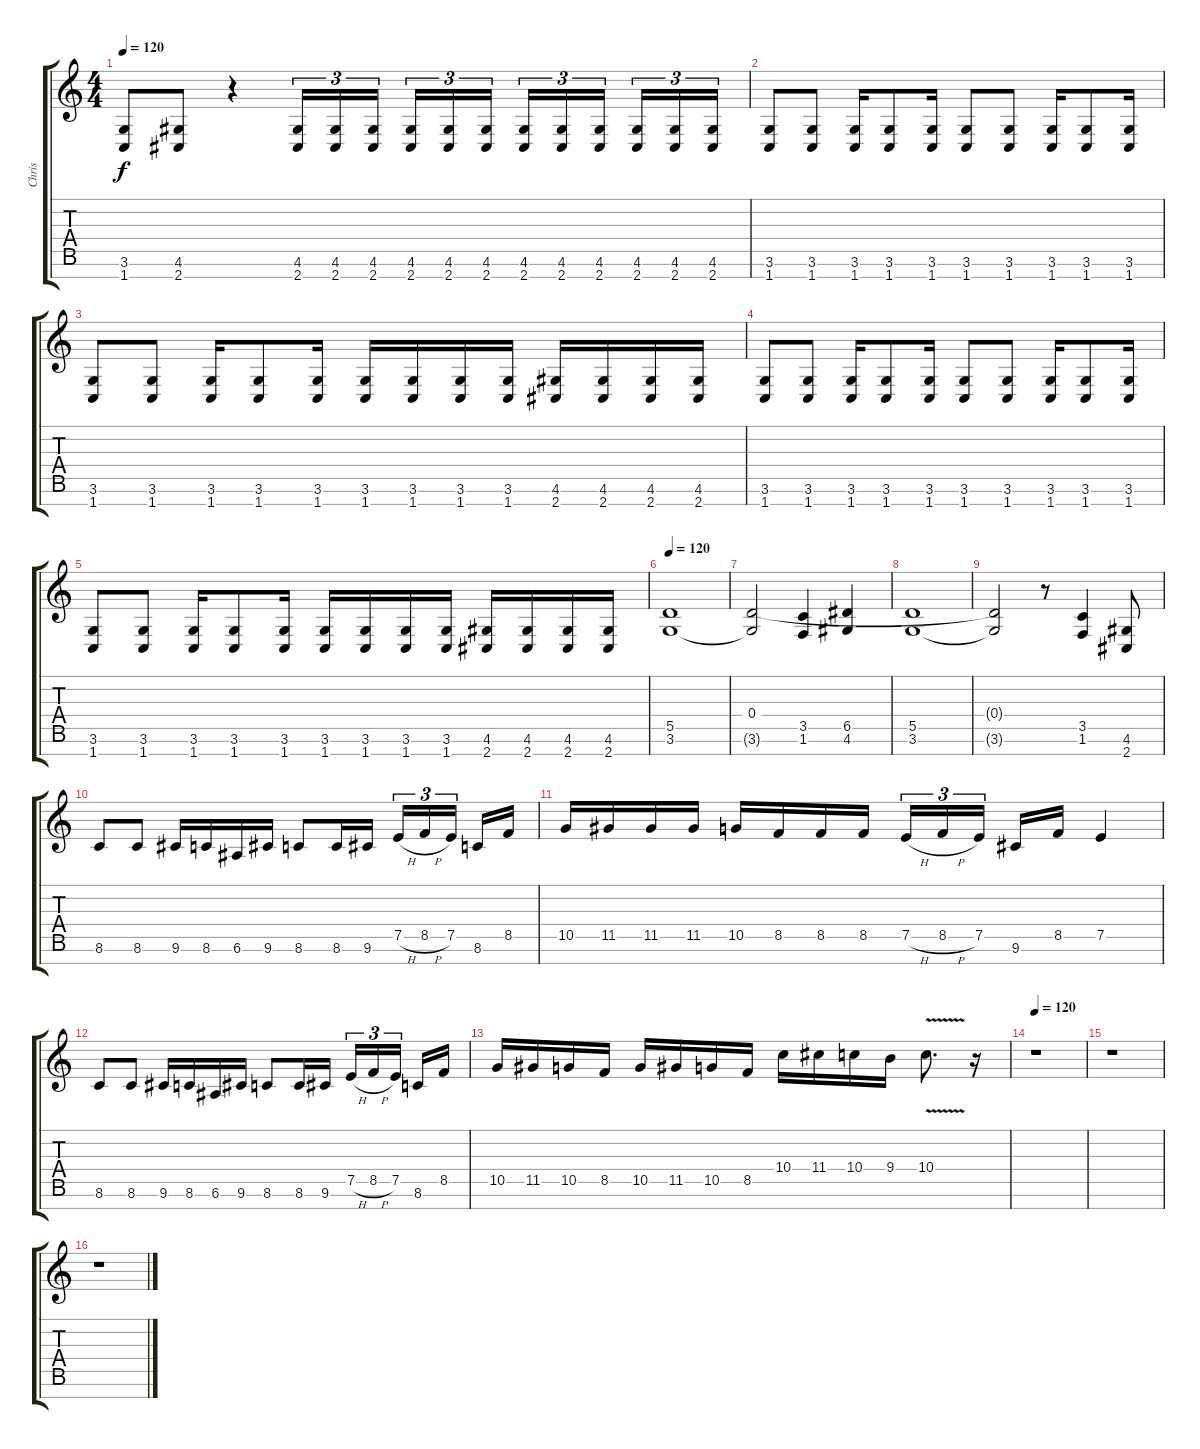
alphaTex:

\track ("Chris" "Chris") {instrument overdrivenguitar}
\staff {score tabs}
\tuning (E4 B3 G3 D3 A2 E2 B1) {hide}
\ts (4 4)
\tempo 120
\clef g2
\ks c
(3.6 1.7).8{dy f} (4.6 2.7).8 r.4 (4.6 2.7).16{tu (3 2)} (4.6 2.7).16{tu (3 2)} (4.6 2.7).16{tu (3 2) beam splitsecondary} (4.6 2.7).16{tu (3 2)} (4.6 2.7).16{tu (3 2)} (4.6 2.7).16{tu (3 2)} (4.6 2.7).16{tu (3 2)} (4.6 2.7).16{tu (3 2)} (4.6 2.7).16{tu (3 2) beam splitsecondary} (4.6 2.7).16{tu (3 2)} (4.6 2.7).16{tu (3 2)} (4.6 2.7).16{tu (3 2)} |
(3.6 1.7).8 (3.6 1.7).8 (3.6 1.7).16 (3.6 1.7).8 (3.6 1.7).16 (3.6 1.7).8 (3.6 1.7).8 (3.6 1.7).16 (3.6 1.7).8 (3.6 1.7).16 |
(3.6 1.7).8 (3.6 1.7).8 (3.6 1.7).16 (3.6 1.7).8 (3.6 1.7).16 (3.6 1.7).16 (3.6 1.7).16 (3.6 1.7).16 (3.6 1.7).16 (4.6 2.7).16 (4.6 2.7).16 (4.6 2.7).16 (4.6 2.7).16 |
(3.6 1.7).8 (3.6 1.7).8 (3.6 1.7).16 (3.6 1.7).8 (3.6 1.7).16 (3.6 1.7).8 (3.6 1.7).8 (3.6 1.7).16 (3.6 1.7).8 (3.6 1.7).16 |
(3.6 1.7).8 (3.6 1.7).8 (3.6 1.7).16 (3.6 1.7).8 (3.6 1.7).16 (3.6 1.7).16 (3.6 1.7).16 (3.6 1.7).16 (3.6 1.7).16 (4.6 2.7).16 (4.6 2.7).16 (4.6 2.7).16 (4.6 2.7).16 |
\tempo 120
(5.5 3.6).1 |
(0.4 3.6{t}).2 (3.5 1.6).4 (6.5 4.6).4 |
(5.5 3.6).1 |
(0.4{t} 3.6{t}).2 r.8 (3.5 1.6).4 (4.6 2.7).8 |
8.6.8 8.6.8 9.6.16 8.6.16 6.6.16 9.6.16 8.6.8 8.6.16 9.6.16 7.5{h}.16{tu (3 2)} 8.5{h}.16{tu (3 2)} 7.5.16{tu (3 2) beam splitsecondary} 8.6.16 8.5.16 |
10.5.16 11.5.16 11.5.16 11.5.16 10.5.16 8.5.16 8.5.16 8.5.16 7.5{h}.16{tu (3 2)} 8.5{h}.16{tu (3 2)} 7.5.16{tu (3 2) beam splitsecondary} 9.6.16 8.5.16 7.5.4 |
8.6.8 8.6.8 9.6.16 8.6.16 6.6.16 9.6.16 8.6.8 8.6.16 9.6.16 7.5{h}.16{tu (3 2)} 8.5{h}.16{tu (3 2)} 7.5.16{tu (3 2) beam splitsecondary} 8.6.16 8.5.16 |
10.5.16 11.5.16 10.5.16 8.5.16 10.5.16 11.5.16 10.5.16 8.5.16 10.4.16 11.4.16 10.4.16 9.4.16 10.4{v}.8{d} r.16 |
\tempo 120
r.1 |
r.1 |
r.1
